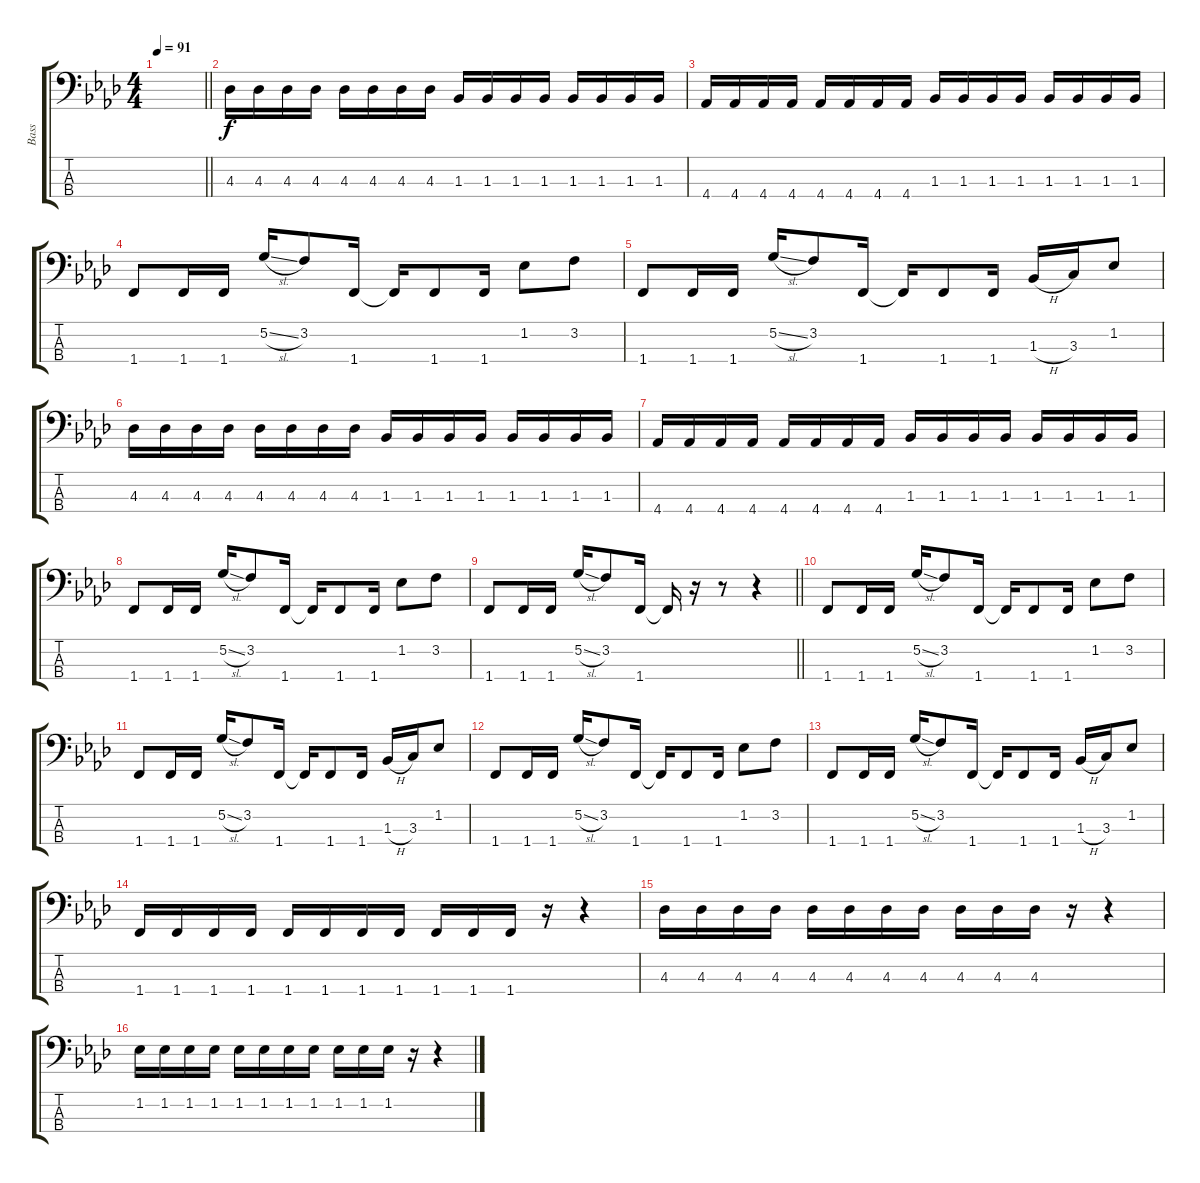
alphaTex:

\track ("Bass" "Bass") {instrument electricbassfinger}
\staff {score tabs}
\tuning (G2 D2 A1 E1) {hide}
\ts (4 4)
\tempo 91
\clef f4
\barLineRight lightlight
\ks fminor
|
\section ("" " ")
4.3.16 4.3.16 4.3.16 4.3.16 4.3.16 4.3.16 4.3.16 4.3.16 1.3.16 1.3.16 1.3.16 1.3.16 1.3.16 1.3.16 1.3.16 1.3.16 |
4.4.16 4.4.16 4.4.16 4.4.16 4.4.16 4.4.16 4.4.16 4.4.16 1.3.16 1.3.16 1.3.16 1.3.16 1.3.16 1.3.16 1.3.16 1.3.16 |
1.4.8 1.4.16 1.4.16 5.2{sl}.16 3.2.8 1.4.16 1.4{t}.16 1.4.8 1.4.16 1.2.8 3.2.8 |
1.4.8 1.4.16 1.4.16 5.2{sl}.16 3.2.8 1.4.16 1.4{t}.16 1.4.8 1.4.16 1.3{h}.16 3.3.16 1.2.8 |
4.3.16 4.3.16 4.3.16 4.3.16 4.3.16 4.3.16 4.3.16 4.3.16 1.3.16 1.3.16 1.3.16 1.3.16 1.3.16 1.3.16 1.3.16 1.3.16 |
4.4.16 4.4.16 4.4.16 4.4.16 4.4.16 4.4.16 4.4.16 4.4.16 1.3.16 1.3.16 1.3.16 1.3.16 1.3.16 1.3.16 1.3.16 1.3.16 |
1.4.8 1.4.16 1.4.16 5.2{sl}.16 3.2.8 1.4.16 1.4{t}.16 1.4.8 1.4.16 1.2.8 3.2.8 |
\barLineRight lightlight
1.4.8 1.4.16 1.4.16 5.2{sl}.16 3.2.8 1.4.16 1.4{t}.16 r.16 r.8 r.4 |
\section ("" " ")
1.4.8 1.4.16 1.4.16 5.2{sl}.16 3.2.8 1.4.16 1.4{t}.16 1.4.8 1.4.16 1.2.8 3.2.8 |
1.4.8 1.4.16 1.4.16 5.2{sl}.16 3.2.8 1.4.16 1.4{t}.16 1.4.8 1.4.16 1.3{h}.16 3.3.16 1.2.8 |
1.4.8 1.4.16 1.4.16 5.2{sl}.16 3.2.8 1.4.16 1.4{t}.16 1.4.8 1.4.16 1.2.8 3.2.8 |
1.4.8 1.4.16 1.4.16 5.2{sl}.16 3.2.8 1.4.16 1.4{t}.16 1.4.8 1.4.16 1.3{h}.16 3.3.16 1.2.8 |
1.4.16 1.4.16 1.4.16 1.4.16 1.4.16 1.4.16 1.4.16 1.4.16 1.4.16 1.4.16 1.4.16 r.16 r.4 |
4.3.16 4.3.16 4.3.16 4.3.16 4.3.16 4.3.16 4.3.16 4.3.16 4.3.16 4.3.16 4.3.16 r.16 r.4 |
1.2.16 1.2.16 1.2.16 1.2.16 1.2.16 1.2.16 1.2.16 1.2.16 1.2.16 1.2.16 1.2.16 r.16 r.4
